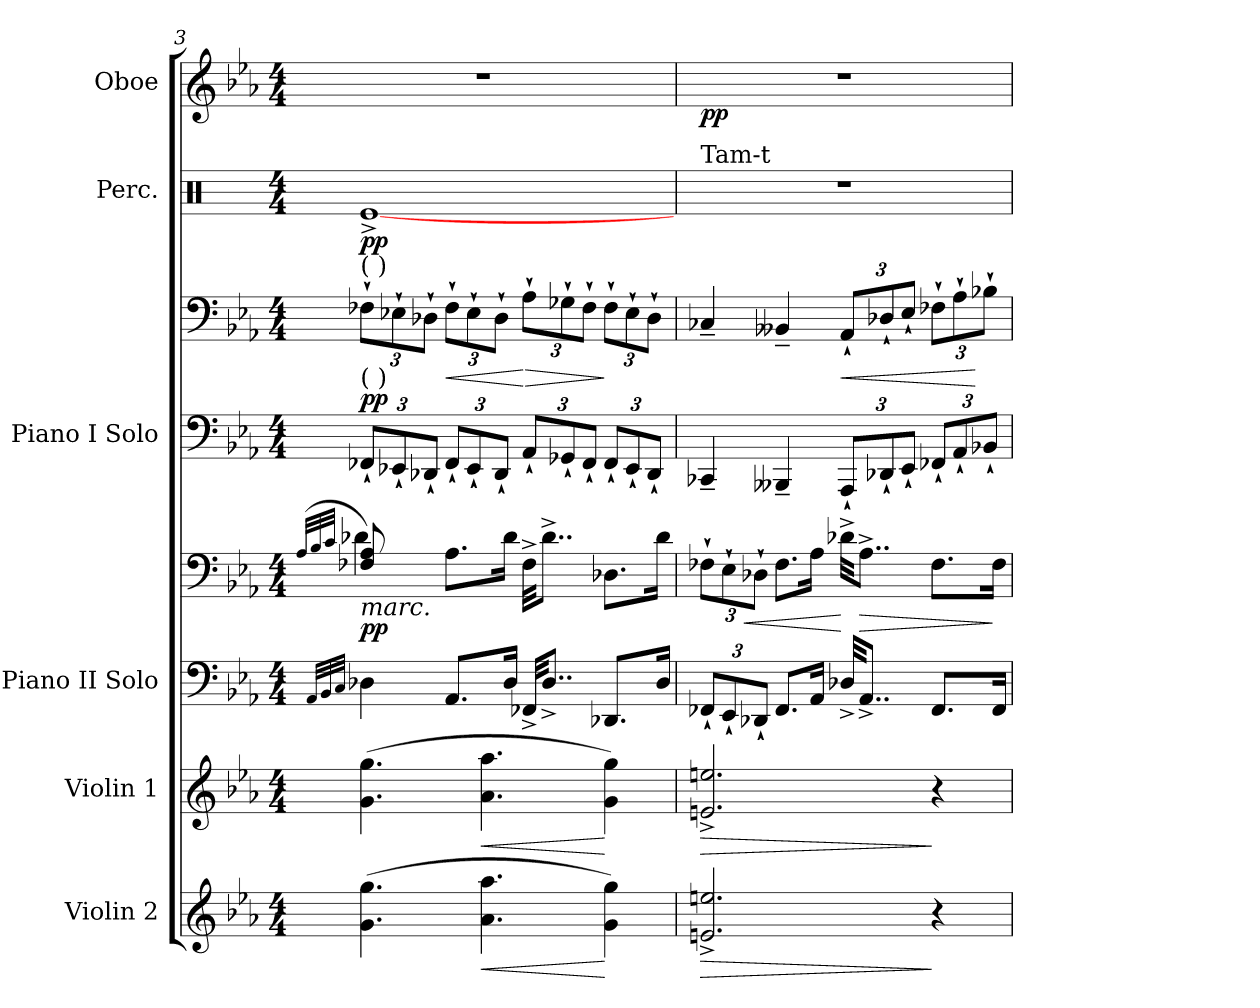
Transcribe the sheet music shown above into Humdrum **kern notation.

**kern	**dynam	**kern	**dynam	**kern	**kern	**dynam	**kern	**kern	**dynam	**kern	**dynam	**kern	**dynam
*part6	*part6	*part5	*part5	*part4	*part4	*part4	*part3	*part3	*part3	*part2	*part2	*part1	*part1
*staff8	*staff8	*staff7	*staff7	*staff6	*staff5	*staff5/6	*staff4	*staff3	*staff3/4	*staff2	*staff2	*staff1	*staff1
*I"Violin 2	*	*I"Violin 1	*	*I"Piano II Solo	*	*	*I"Piano I Solo	*	*	*I"Perc.	*	*I"Oboe	*
*	*	*	*	*I'Pno	*	*	*I'Pno	*	*	*	*	*	*
*clefG2	*	*clefG2	*	*clefF4	*clefF4	*	*clefF4	*clefF4	*	*clefX	*	*clefG2	*
*k[b-e-a-]	*	*k[b-e-a-]	*	*k[b-e-a-]	*k[b-e-a-]	*	*k[b-e-a-]	*k[b-e-a-]	*	*k[]	*	*k[b-e-a-]	*
*E-:	*	*E-:	*	*E-:	*E-:	*	*E-:	*E-:	*	*C:	*	*E-:	*
*M4/4	*	*M4/4	*	*M4/4	*M4/4	*	*M4/4	*M4/4	*	*M4/4	*	*M4/4	*
=3	=3	=3	=3	=3	=3	=3	=3	=3	=3	=3	=3	=3	=3
.	.	.	.	32qqAA-/LLL	(32qqA-/LLL	.	.	.	.	.	.	.	.
.	.	.	.	32qqBB-/	32qqB-/	.	.	.	.	.	.	.	.
.	.	.	.	32qqC/JJJ	32qqc/JJJ	.	.	.	.	.	.	.	.
*	*	*	*	*	*^	*	*	*	*	*	*	*	*
!	!	!	!	!	!	!	!	!	!	!	!LO:TX:b:t=(         )	!	!	!
!	!	!	!	!	!	!	!	!	!LO:TX:b:t=(         )	!	!	!	!	!
!	!	!	!	!	!LO:TX:b:i:t=marc.	!	!	!	!	!	!	!	!	!
(4.g 4.gg	.	(4.g 4.gg	.	4D-X	8F-X 8A-)	4d-X	pp	12FF-X`L	12F-X`L	pp	[1Re^	pp	1r	.
.	.	.	.	.	.	.	.	12EE-X`	12E-X`	.	.	.	.	.
.	.	.	.	.	8ryy	.	.	.	.	.	.	.	.	.
.	.	.	.	.	.	.	.	12DD-X`J	12D-X`J	.	.	.	.	.
.	.	.	.	8.AA-L	8.A-L	2.ryy	.	12FF-`L	12F-`L	<	.	.	.	.
.	.	.	.	.	.	.	.	12EE-`	12E-`	.	.	.	.	.
!	!LO:HP:b	!	!LO:HP:b	!	!	!	!	!	!	!	!	!	!	!
4.a- 4.aa-	<	4.a- 4.aa-	<	.	.	.	.	.	.	.	.	.	.	.
.	.	.	.	.	.	.	.	12DD-`J	12D-`J	.	.	.	.	.
.	.	.	.	16D-Jk	16d-Jk	.	.	.	.	.	.	.	.	.
.	.	.	.	32FF-X^KKL	32F-^KKL	.	.	12AA-`L	12A-`L	[ >	.	.	.	.
.	.	.	.	8..D-^J	8..d-^J	.	.	.	.	.	.	.	.	.
.	.	.	.	.	.	.	.	12GG-X`	12G-X`	.	.	.	.	.
.	.	.	.	.	.	.	.	12FF-`J	12F-`J	.	.	.	.	.
4g 4gg)	[	4g 4gg)	[	8.DD-XL	8.D-XL	.	.	12FF-`L	12F-`L	]	.	.	.	.
.	.	.	.	.	.	.	.	12EE-`	12E-`	.	.	.	.	.
.	.	.	.	.	.	.	.	12DD-`J	12D-`J	.	.	.	.	.
.	.	.	.	16D-Jk	16d-Jk	.	.	.	.	.	.	.	.	.
*	*	*	*	*	*v	*v	*	*	*	*	*	*	*	*
=4	=4	=4	=4	=4	=4	=4	=4	=4	=4	=4	=4	=4	=4
!	!	!	!	!	!	!	!	!	!	!LO:TX:a:t=Tam-t	!	!	!
!	!LO:HP:b	!	!LO:HP:b	!	!	!	!	!	!	!	!	!	!
2.en^ 2.een^	>	2.en^ 2.een^	>	12FF-X`L	12F-X`L	.	4CC-X~	4C-X~	.	1r	.	1r	pp
.	.	.	.	12EE-`	12E-`	.	.	.	.	.	.	.	.
.	.	.	.	12DD-X`J	12D-X`J	<	.	.	.	.	.	.	.
.	.	.	.	8.FF-L	8.F-L	.	4BBB--X~	4BB--X~	.	.	.	.	.
.	.	.	.	16AA-Jk	16A-Jk	.	.	.	.	.	.	.	.
.	.	.	.	32D-X^KKL	32d-X^KKL	[	12AAA-`L	12AA-`L	<	.	.	.	.
.	.	.	.	8..AA-^J	8..A-^J	>	.	.	.	.	.	.	.
.	.	.	.	.	.	.	12DD-X`	12D-X`	.	.	.	.	.
.	.	.	.	.	.	.	12EE-`J	12E-`J	.	.	.	.	.
4r	]	4r	]	8.FF-L	8.F-L	.	12FF-X`L	12F-X`L	.	.	.	.	.
.	.	.	.	.	.	.	12AA-`	12A-`	.	.	.	.	.
.	.	.	.	.	.	.	12BB-X`J	12B-X`J	[	.	.	.	.
.	.	.	.	16FF-Jk	16F-Jk	]	.	.	.	.	.	.	.
=	=	=	=	=	=	=	=	=	=	=	=	=	=
*-	*-	*-	*-	*-	*-	*-	*-	*-	*-	*-	*-	*-	*-
